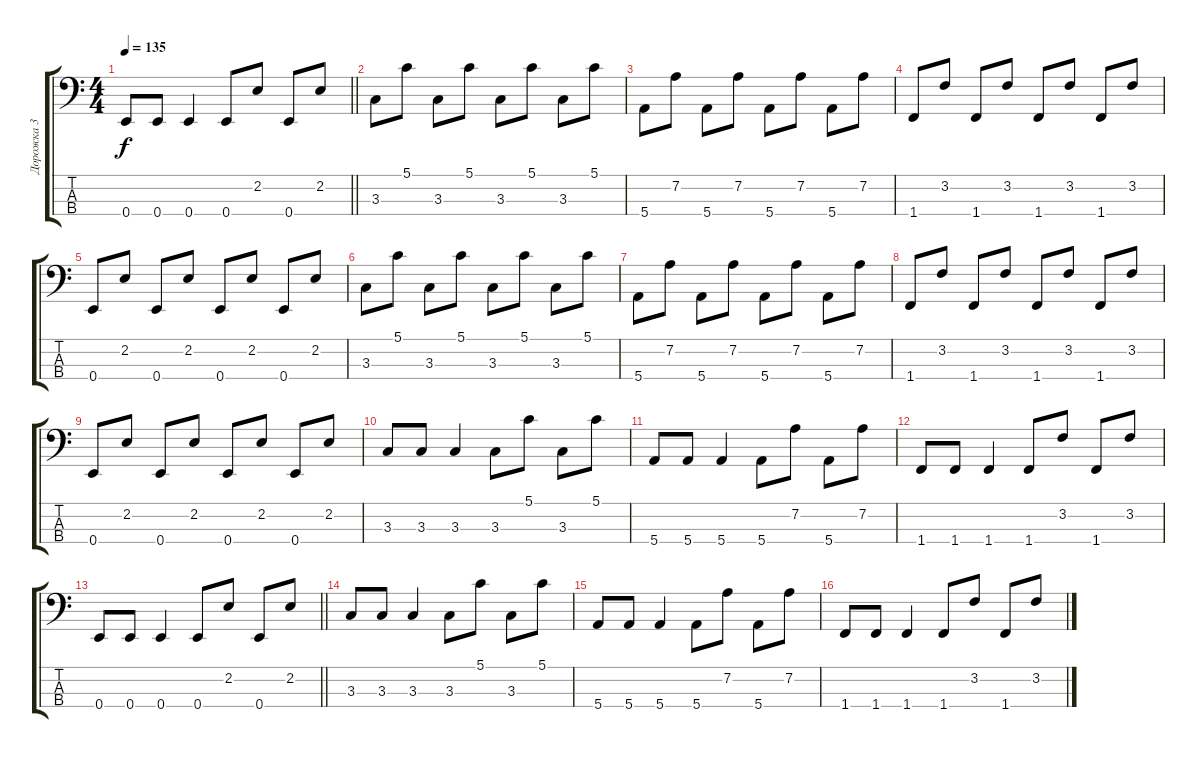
\track ("Дорожка 3" "Дорожка 3") {instrument synthbass1}
\staff {score tabs}
\tuning (G2 D2 A1 E1) {hide}
\ts (4 4)
\tempo 135
\clef f4
\barLineRight lightlight
\ks c
0.4.8{dy f} 0.4.8 0.4.4 0.4.8 2.2.8 0.4.8 2.2.8 |
3.3.8{volume 13} 5.1.8 3.3.8 5.1.8 3.3.8 5.1.8 3.3.8 5.1.8 |
5.4.8 7.2.8 5.4.8 7.2.8 5.4.8 7.2.8 5.4.8 7.2.8 |
1.4.8 3.2.8 1.4.8 3.2.8 1.4.8 3.2.8 1.4.8 3.2.8 |
0.4.8 2.2.8 0.4.8 2.2.8 0.4.8 2.2.8 0.4.8 2.2.8 |
3.3.8 5.1.8 3.3.8 5.1.8 3.3.8 5.1.8 3.3.8 5.1.8 |
5.4.8 7.2.8 5.4.8 7.2.8 5.4.8 7.2.8 5.4.8 7.2.8 |
1.4.8 3.2.8 1.4.8 3.2.8 1.4.8 3.2.8 1.4.8 3.2.8 |
0.4.8 2.2.8 0.4.8 2.2.8 0.4.8 2.2.8 0.4.8 2.2.8 |
3.3.8{volume 11} 3.3.8 3.3.4 3.3.8 5.1.8 3.3.8 5.1.8 |
5.4.8 5.4.8 5.4.4 5.4.8 7.2.8 5.4.8 7.2.8 |
1.4.8 1.4.8 1.4.4 1.4.8 3.2.8 1.4.8 3.2.8 |
\barLineRight lightlight
0.4.8 0.4.8 0.4.4 0.4.8 2.2.8 0.4.8 2.2.8 |
3.3.8{volume 9} 3.3.8 3.3.4 3.3.8 5.1.8 3.3.8 5.1.8 |
5.4.8 5.4.8 5.4.4 5.4.8 7.2.8 5.4.8 7.2.8 |
1.4.8 1.4.8 1.4.4 1.4.8 3.2.8 1.4.8 3.2.8
